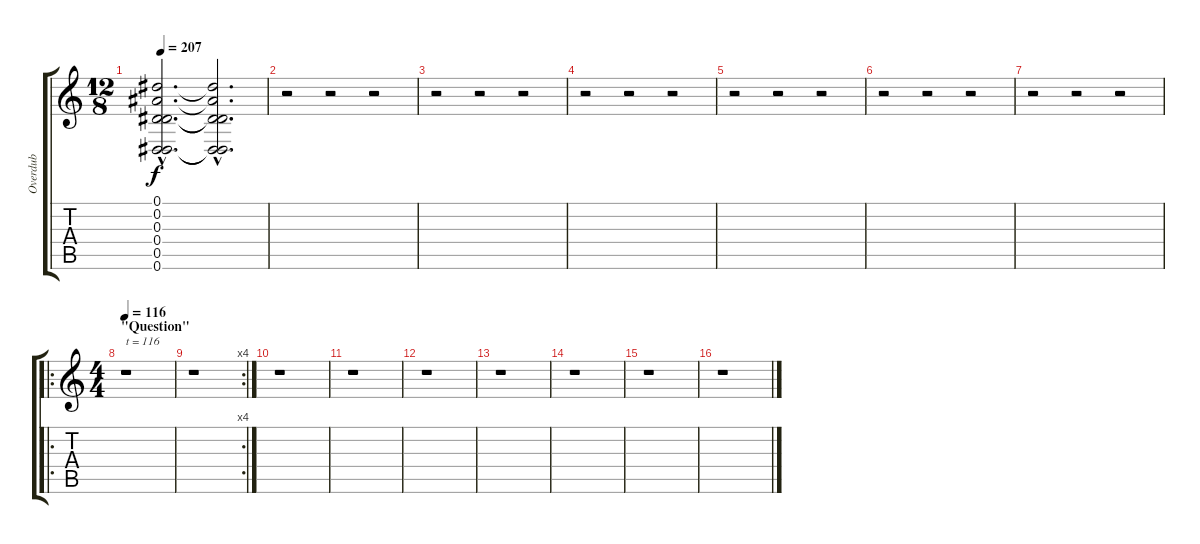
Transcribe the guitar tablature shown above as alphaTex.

\track ("Overdub" "Overdub") {instrument electricguitarjazz}
\staff {score tabs}
\tuning (Eb4 Bb3 Eb3 Eb3 Eb2 Eb2) {hide}
\ts (12 8)
\tempo 207
\clef g2
\ks c
(0.1{hac t} 0.2{hac t} 0.3{hac t} 0.4{hac t} 0.5{hac t} 0.6{hac t}).2{d dy f} (0.1{hac t} 0.2{hac t} 0.3{hac t} 0.4{hac t} 0.5{hac t} 0.6{hac t}).2{d} |
r.2 r.2 r.2 |
r.2 r.2 r.2 |
r.2 r.2 r.2 |
r.2 r.2 r.2 |
r.2 r.2 r.2 |
r.2 r.2 r.2 |
\ro
\ts (4 4)
\section ("" "\"Question\"")
\tempo 116
r.1{txt "t = 116"} |
\rc 4
r.1 |
r.1 |
r.1 |
r.1 |
r.1 |
r.1 |
r.1 |
r.1
